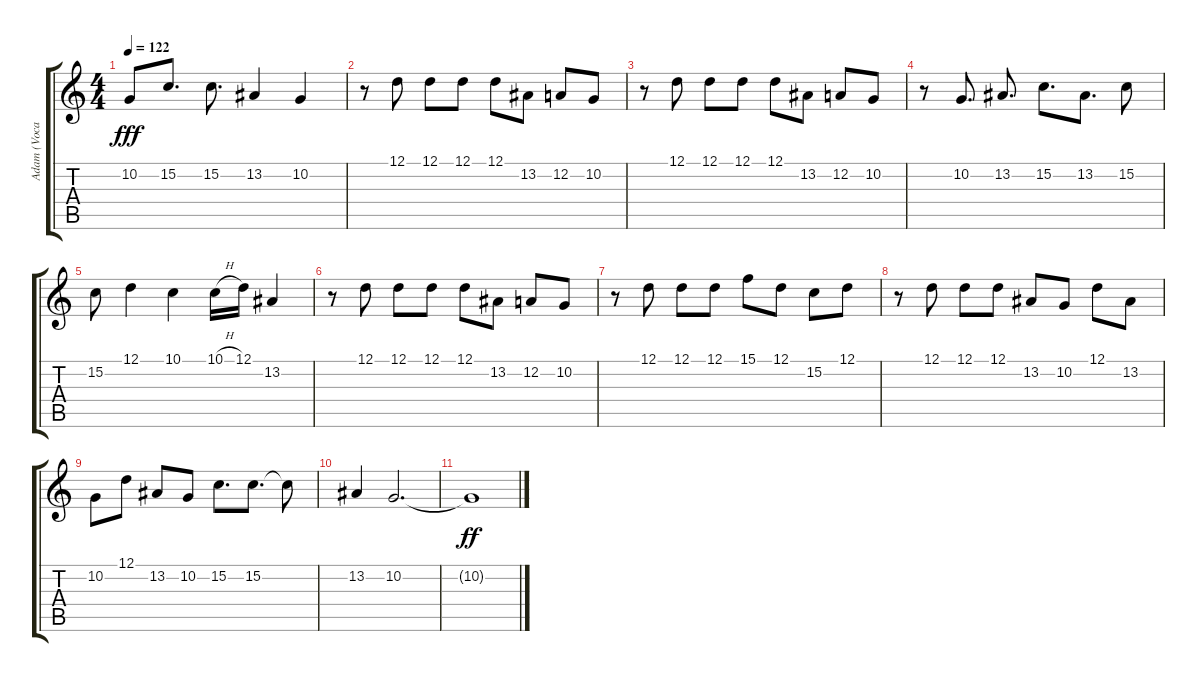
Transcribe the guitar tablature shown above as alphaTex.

\track ("Adam (Vocals)" "Adam (Voca") {instrument synthvoice}
\staff {score tabs}
\tuning (D4 A3 F3 C3 G2 D2) {hide}
\ts (4 4)
\tempo 122
\clef g2
\ks c
10.2.8{dy fff} 15.2.8{d} 15.2.8{d} 13.2.4 10.2.4 |
r.8 12.1.8 12.1.8 12.1.8 12.1.8 13.2.8 12.2.8 10.2.8 |
r.8 12.1.8 12.1.8 12.1.8 12.1.8 13.2.8 12.2.8 10.2.8 |
r.8 10.2.8{d} 13.2.8{d} 15.2.8{d} 13.2.8{d} 15.2.8 |
15.2.8 12.1.4 10.1.4 10.1{h}.16 12.1.16 13.2.4 |
r.8 12.1.8 12.1.8 12.1.8 12.1.8 13.2.8 12.2.8 10.2.8 |
r.8 12.1.8 12.1.8 12.1.8 15.1.8 12.1.8 15.2.8 12.1.8 |
r.8 12.1.8 12.1.8 12.1.8 13.2.8 10.2.8 12.1.8 13.2.8 |
10.2.8 12.1.8 13.2.8 10.2.8 15.2.8{d} 15.2.8{d} 15.2{t}.8 |
13.2.4 10.2.2{d} |
10.2{t}.1{dy ff}
